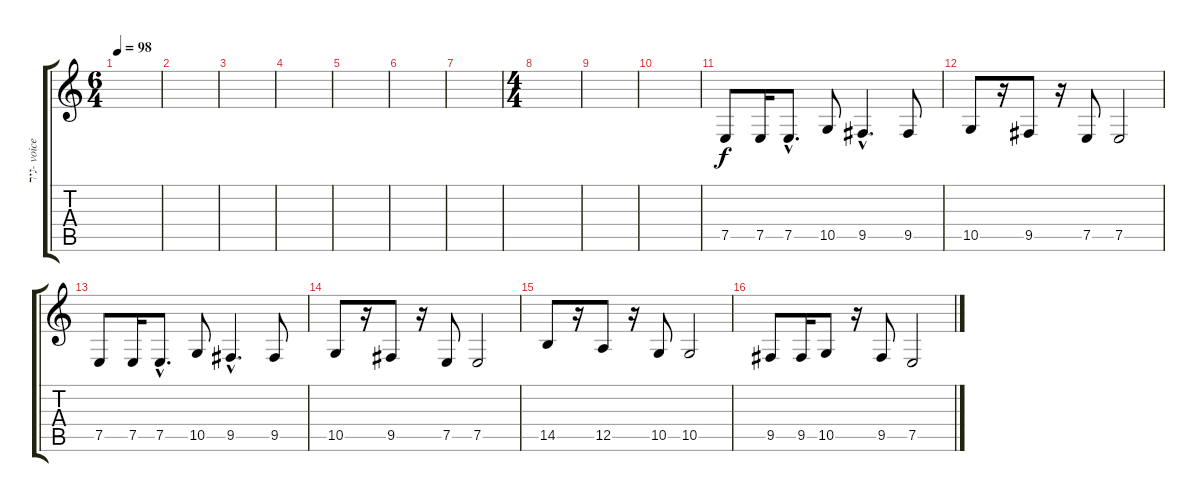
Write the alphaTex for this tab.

\track ("ניר- voice" "ניר- voice") {instrument tenorsax}
\staff {score tabs}
\tuning (E4 B3 G3 D3 A2 E2) {hide}
\ts (6 4)
\tempo 98
\clef g2
\ks c
|
|
|
|
|
|
|
\ts (4 4)
|
|
|
7.5.8 7.5.16 7.5{hac}.8{d} 10.5.8 9.5{hac}.4{d} 9.5.8 |
10.5.8 r.16 9.5.8 r.16 7.5.8 7.5.2 |
7.5.8 7.5.16 7.5{hac}.8{d} 10.5.8 9.5{hac}.4{d} 9.5.8 |
10.5.8 r.16 9.5.8 r.16 7.5.8 7.5.2 |
14.5.8 r.16 12.5.8 r.16 10.5.8 10.5.2 |
9.5.8 9.5.16 10.5.8 r.16 9.5.8 7.5.2
